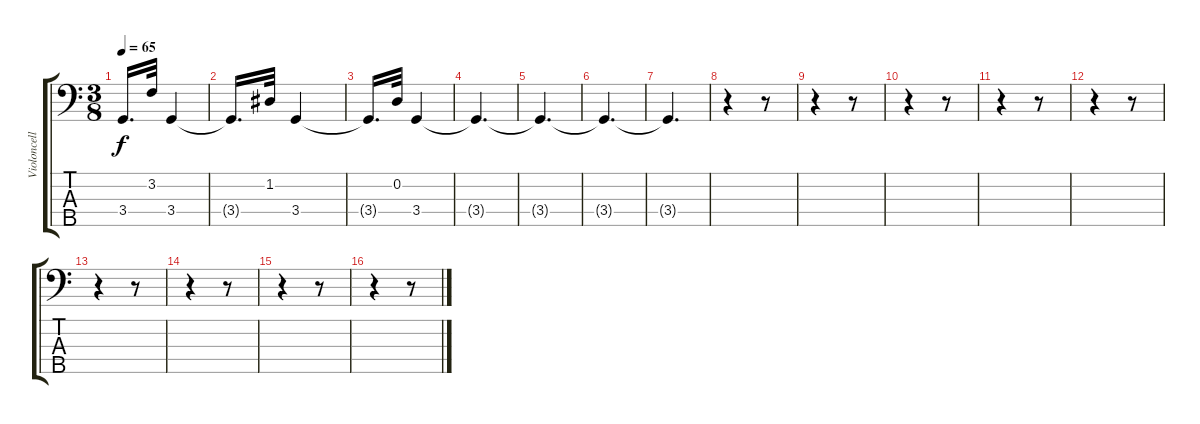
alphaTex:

\track ("Violoncelli" "Violoncell") {instrument electricbasspick}
\staff {score tabs}
\tuning (G2 D2 A1 E1 B0) {hide}
\ts (3 8)
\tempo 65
\clef f4
\ks c
3.4{t}.16{d dy f} 3.2.32 3.4.4 |
3.4{t}.16{d} 1.2.32 3.4.4 |
3.4{t}.16{d} 0.2.32 3.4.4 |
3.4{t}.4{d} |
3.4{t}.4{d} |
3.4{t}.4{d} |
3.4{t}.4{d} |
r.4 r.8 |
r.4 r.8 |
r.4 r.8 |
r.4 r.8 |
r.4 r.8 |
r.4 r.8 |
r.4 r.8 |
r.4 r.8 |
r.4 r.8
